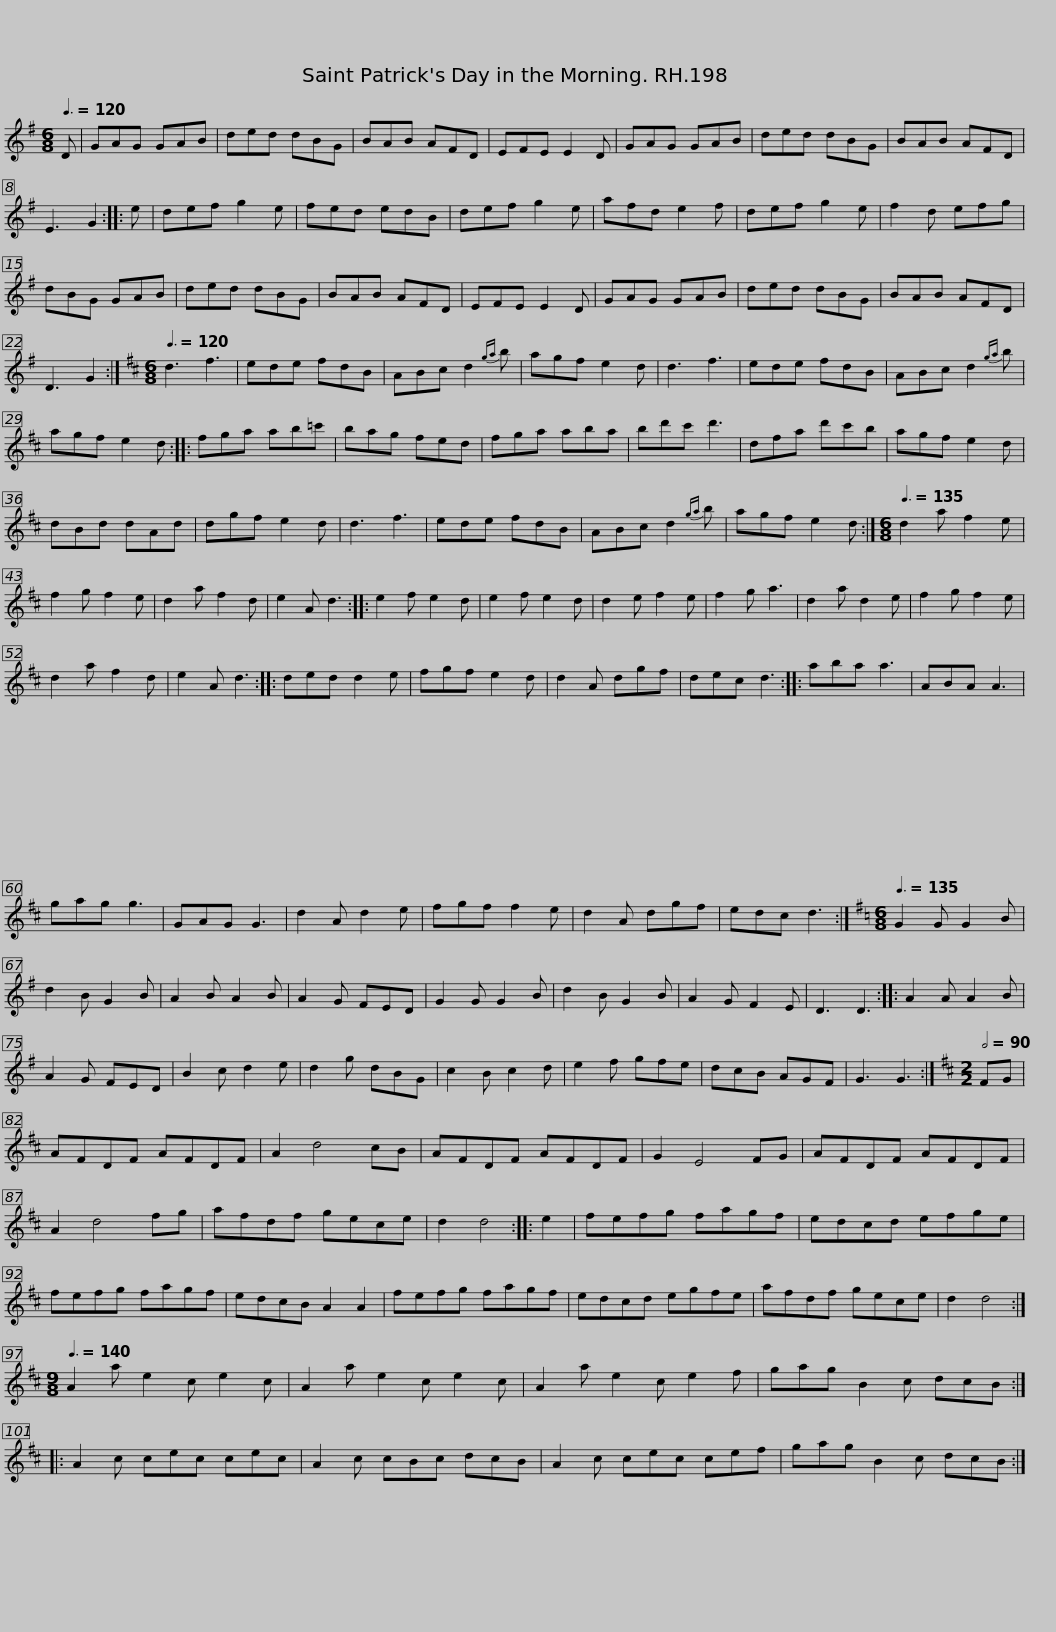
X:1
L:1/8
Q:3/8=120
M:6/8
I:linebreak $
K:G
V:1 treble
V:1
 D | GAG GAB | ded dBG | BAB AFD | EFE E2 D |$ %5
 GAG GAB | ded dBG | BAB AFD | E3 G2 ::$ e | %10
 def g2 e | fed edB | def g2 e | afd e2 f |$ def g2 e | %15
 f2 d efg | dBG GAB | ded dBG | BAB AFD |$ EFE E2 D | %20
 GAG GAB | ded dBG | BAB AFD | D3 G2 :|[K:D][M:6/8][Q:3/8=120] d3 f3 | %25
 ede fdB | ABc d2{ga} b |$ agf e2 d | d3 f3 | ede fdB | %30
 ABc d2{ga} b | agf e2 d ::$ fga ab=c' | bag fed | fga aba | %35
 bd'c' d'3 | dfa d'c'b | agf e2 d |$ dBd dAd | dgf e2 d | %40
 d3 f3 | ede fdB | ABc d2{ga} b | agf e2 d :|[M:6/8][Q:3/8=135] d2 a f2 e | %45
 f2 g f2 e |$ d2 a f2 d | e2 A d3 :: e2 f e2 d | e2 f e2 d | %50
 d2 e f2 e | f2 g a3 |$ d2 a d2 e | f2 g f2 e | d2 a f2 d | %55
 e2 A d3 :: ded d2 e | fgf e2 d | d2 A dgf | dec d3 ::$ %60
 aba a3 | ABA A3 | gag g3 | GAG G3 | d2 A d2 e | %65
 fgf f2 e | d2 A dgf | edc d3 :|$[K:G][M:6/8][Q:3/8=135] G2 G G2 B | d2 B G2 B | %70
 A2 B A2 B | A2 G FED | G2 G G2 B | d2 B G2 B | A2 G F2 E | %75
 D3 D3 ::$ A2 A A2 B | A2 G FED | B2 c d2 e | d2 g dBG | %80
 c2 B c2 d | e2 f gfe | dcB AGF | G3 G3 :|$[K:D][M:2/2][Q:1/2=90] FG | %85
 AFDF AFDF | A2 d4 cB | AFDF AFDF | G2 E4 FG |$ AFDF AFDF | %90
 A2 d4 fg | afdf gece | d2 d4 ::$ e2 | fefg fagf | %95
 edcd efge | fefg fagf | edcB A2 A2 |$ fefg fagf | edcd egfe | %100
 afdf gece | d2 d4 :|[M:9/8][Q:3/8=140] A2 a e2 c e2 c | A2 a e2 c e2 c |$ A2 a e2 c e2 f | %105
 gag B2 c dcB ::$ A2 c cec cec | A2 c cBc dcB | A2 c cec cef | gag B2 c dcB :| %110
